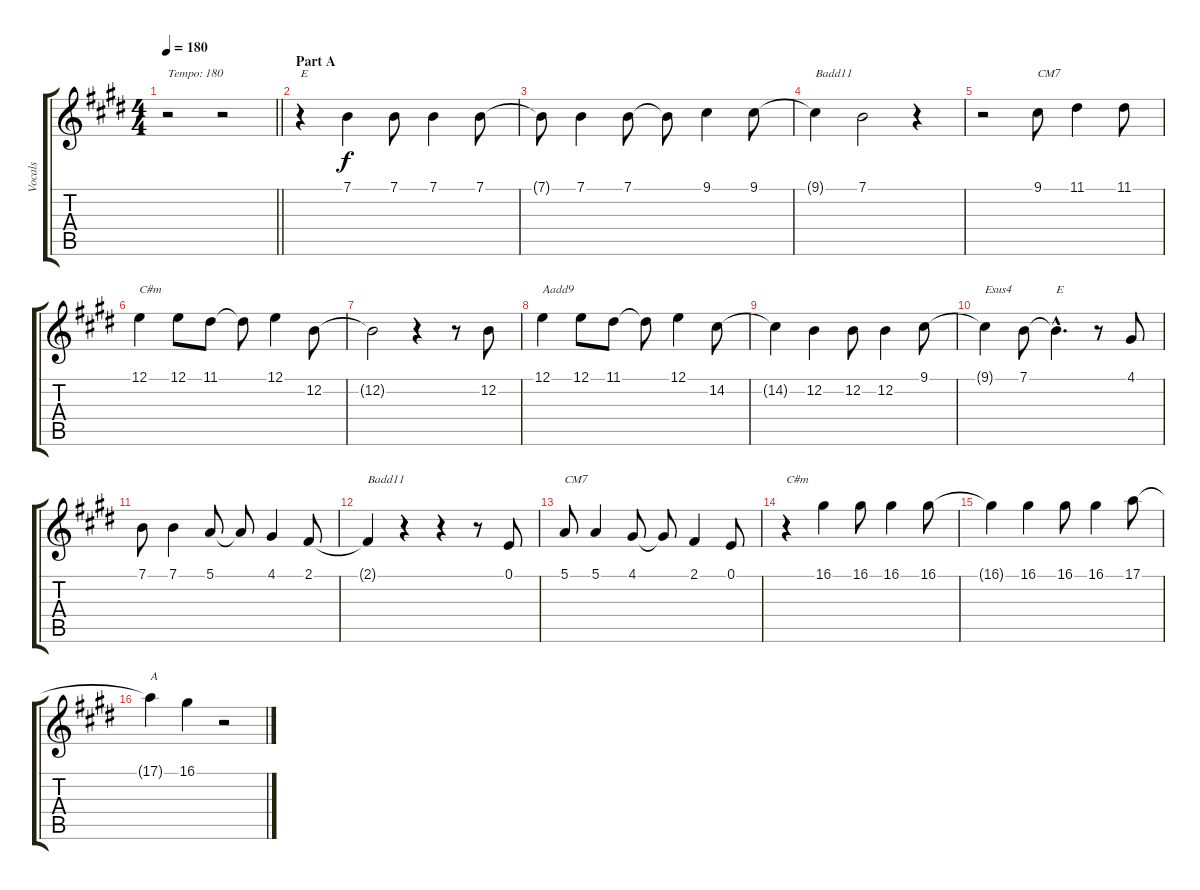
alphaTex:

\track ("Vocals" "Vocals") {instrument trumpet}
\staff {score tabs}
\tuning (E4 B3 G3 D3 A2 E2) {hide}
\ts (4 4)
\tempo 180
\clef g2
\barLineRight lightlight
\ks e
r.2{txt "Tempo: 180" dy f instrument trumpet} r.2 |
\section ("" "Part A")
r.4{txt "E"} 7.1.4 7.1.8 7.1.4 7.1.8 |
7.1{t}.8 7.1.4 7.1.8 7.1{t}.8 9.1.4 9.1.8 |
9.1{t}.4{txt "Badd11"} 7.1.2 r.4 |
r.2 9.1.8{txt "CM7"} 11.1.4 11.1.8 |
12.1.4{txt "C#m"} 12.1.8 11.1.8 11.1{t}.8 12.1.4 12.2.8 |
12.2{t}.2 r.4 r.8 12.2.8 |
12.1.4{txt "Aadd9"} 12.1.8 11.1.8 11.1{t}.8 12.1.4 14.2.8 |
14.2{t}.4 12.2.4 12.2.8 12.2.4 9.1.8 |
9.1{t}.4{txt "Esus4"} 7.1.8 7.1{hac t}.4{d txt "E"} r.8 4.1.8 |
7.1.8 7.1.4 5.1.8 5.1{t}.8 4.1.4 2.1.8 |
2.1{t}.4{txt "Badd11"} r.4 r.4 r.8 0.1.8 |
5.1.8{txt "CM7"} 5.1.4 4.1.8 4.1{t}.8 2.1.4 0.1.8 |
r.4{txt "C#m"} 16.1.4 16.1.8 16.1.4 16.1.8 |
16.1{t}.4 16.1.4 16.1.8 16.1.4 17.1.8 |
17.1{t}.4{txt "A"} 16.1.4 r.2
